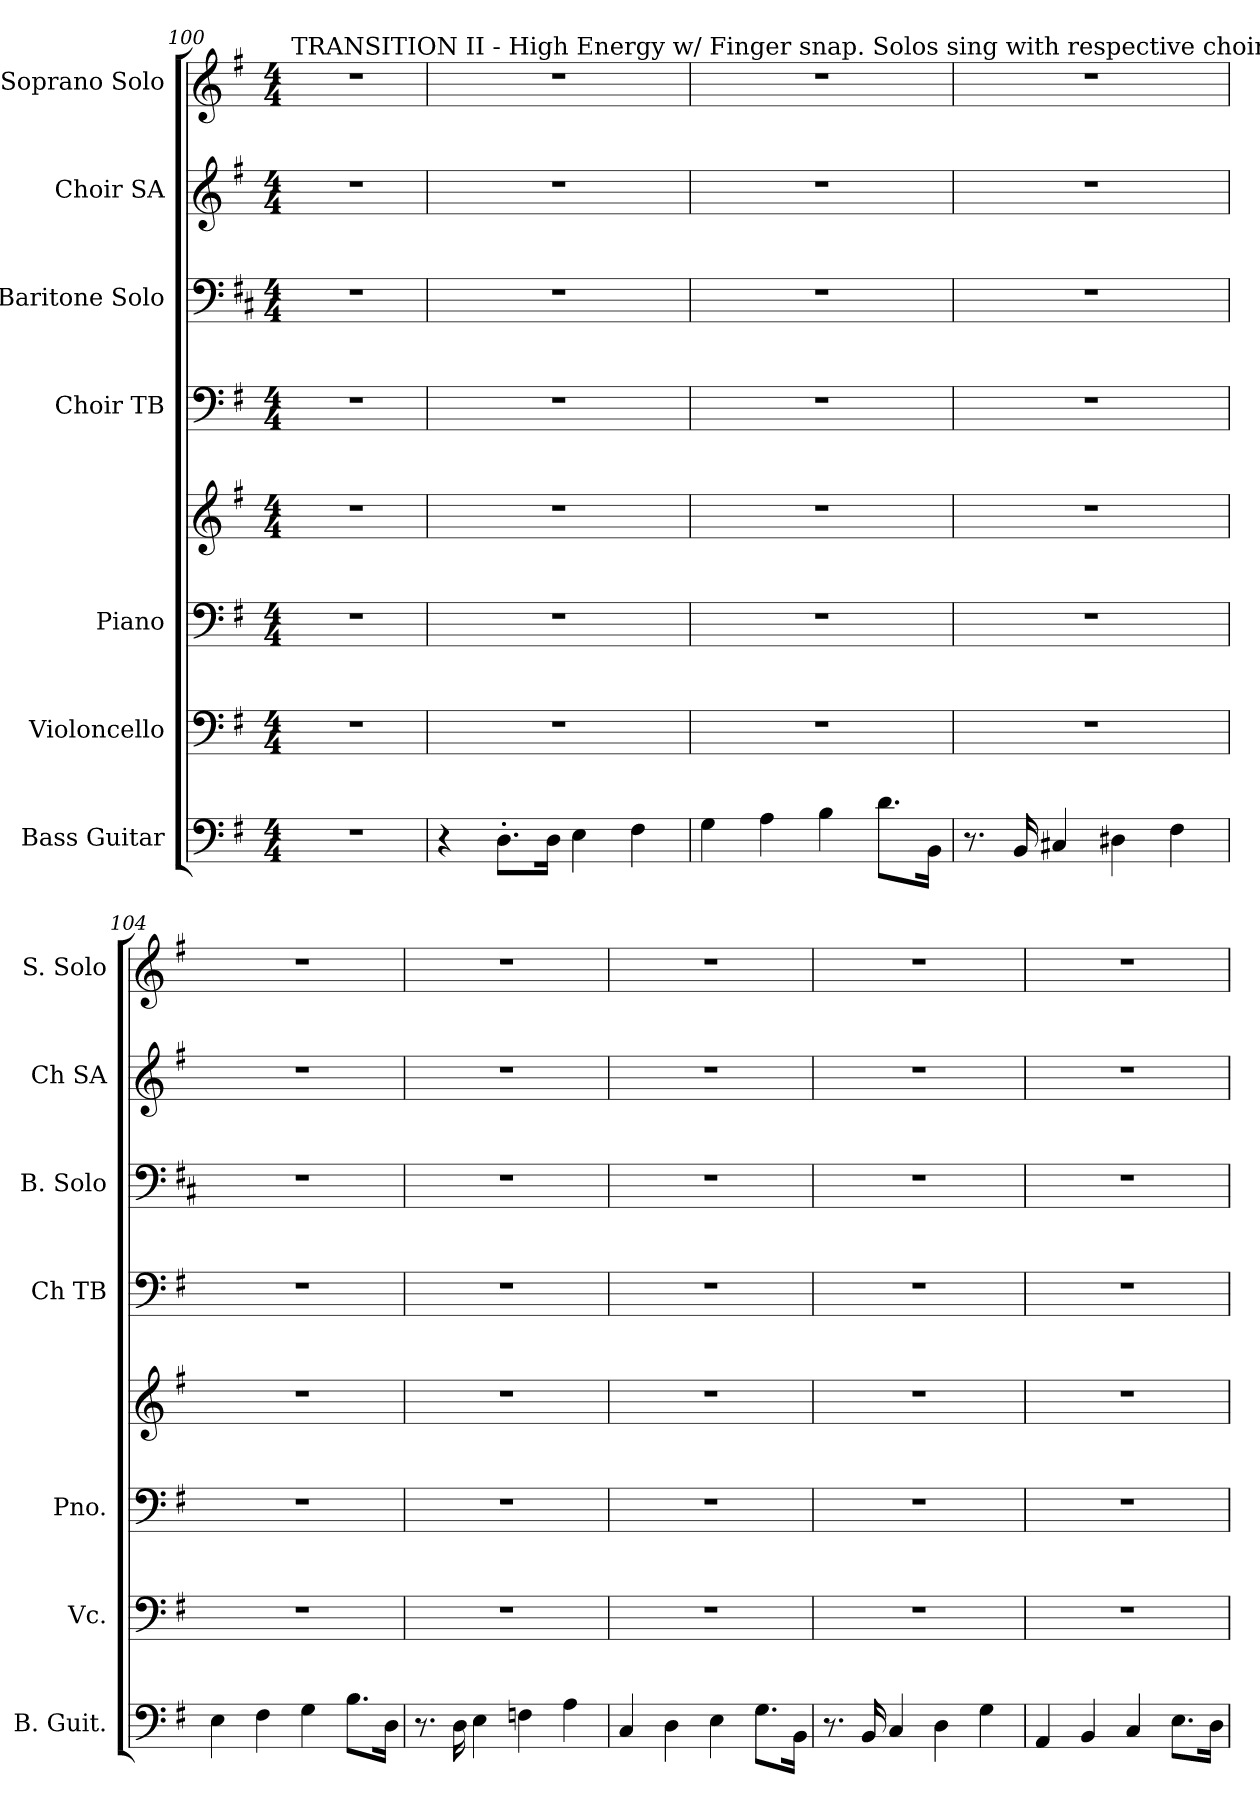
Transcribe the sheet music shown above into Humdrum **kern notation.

**kern	**kern	**kern	**kern	**kern	**kern	**kern	**kern
*part7	*part6	*part5	*part5	*part4	*part3	*part2	*part1
*staff8	*staff7	*staff6	*staff5	*staff4	*staff3	*staff2	*staff1
*I"Bass Guitar	*I"Violoncello	*I"Piano	*	*I"Choir TB	*I"Baritone Solo	*I"Choir SA	*I"Soprano Solo
*I'B. Guit.	*I'Vc.	*I'Pno.	*	*I'Ch TB	*I'B. Solo	*I'Ch SA	*I'S. Solo
!!LO:LB:g=z
*clefF4	*clefF4	*clefF4	*clefG2	*clefF4	*clefF4	*clefG2	*clefG2
*ITrd7c12	*	*	*	*	*ITrd4c7	*	*
*k[f#]	*k[f#]	*k[f#]	*k[f#]	*k[f#]	*k[f#]	*k[f#]	*k[f#]
*M4/4	*M4/4	*M4/4	*M4/4	*M4/4	*M4/4	*M4/4	*M4/4
*MM128	*MM128	*MM128	*MM128	*MM128	*MM128	*MM128	*MM128
=100	=100	=100	=100	=100	=100	=100	=100
!	!	!	!	!	!	!	!LO:TX:a:t=TRANSITION II - High Energy w/ Finger snap. Solos sing with respective choir
1r	1r	1r	1r	1r	1r	1r	1r
=101	=101	=101	=101	=101	=101	=101	=101
4r	1r	1r	1r	1r	1r	1r	1r
8.DD'\L	.	.	.	.	.	.	.
16DD\Jk	.	.	.	.	.	.	.
4EE\	.	.	.	.	.	.	.
4FF#\	.	.	.	.	.	.	.
=102	=102	=102	=102	=102	=102	=102	=102
4GG\	1r	1r	1r	1r	1r	1r	1r
4AA\	.	.	.	.	.	.	.
4BB\	.	.	.	.	.	.	.
8.D\L	.	.	.	.	.	.	.
16BBB\Jk	.	.	.	.	.	.	.
=103	=103	=103	=103	=103	=103	=103	=103
8.r	1r	1r	1r	1r	1r	1r	1r
16BBB/	.	.	.	.	.	.	.
4CC#X/	.	.	.	.	.	.	.
4DD#X\	.	.	.	.	.	.	.
4FF#\	.	.	.	.	.	.	.
=104	=104	=104	=104	=104	=104	=104	=104
4EE\	1r	1r	1r	1r	1r	1r	1r
4FF#\	.	.	.	.	.	.	.
4GG\	.	.	.	.	.	.	.
8.BB\L	.	.	.	.	.	.	.
16DD\Jk	.	.	.	.	.	.	.
=105	=105	=105	=105	=105	=105	=105	=105
8.r	1r	1r	1r	1r	1r	1r	1r
16DD\	.	.	.	.	.	.	.
4EE\	.	.	.	.	.	.	.
4FFn\	.	.	.	.	.	.	.
4AA\	.	.	.	.	.	.	.
=106	=106	=106	=106	=106	=106	=106	=106
4CC/	1r	1r	1r	1r	1r	1r	1r
4DD\	.	.	.	.	.	.	.
4EE\	.	.	.	.	.	.	.
8.GG\L	.	.	.	.	.	.	.
16BBB\Jk	.	.	.	.	.	.	.
=107	=107	=107	=107	=107	=107	=107	=107
8.r	1r	1r	1r	1r	1r	1r	1r
16BBB/	.	.	.	.	.	.	.
4CC/	.	.	.	.	.	.	.
4DD\	.	.	.	.	.	.	.
4GG\	.	.	.	.	.	.	.
=108	=108	=108	=108	=108	=108	=108	=108
4AAA/	1r	1r	1r	1r	1r	1r	1r
4BBB/	.	.	.	.	.	.	.
4CC/	.	.	.	.	.	.	.
8.EE\L	.	.	.	.	.	.	.
16DD\Jk	.	.	.	.	.	.	.
=	=	=	=	=	=	=	=
*-	*-	*-	*-	*-	*-	*-	*-
